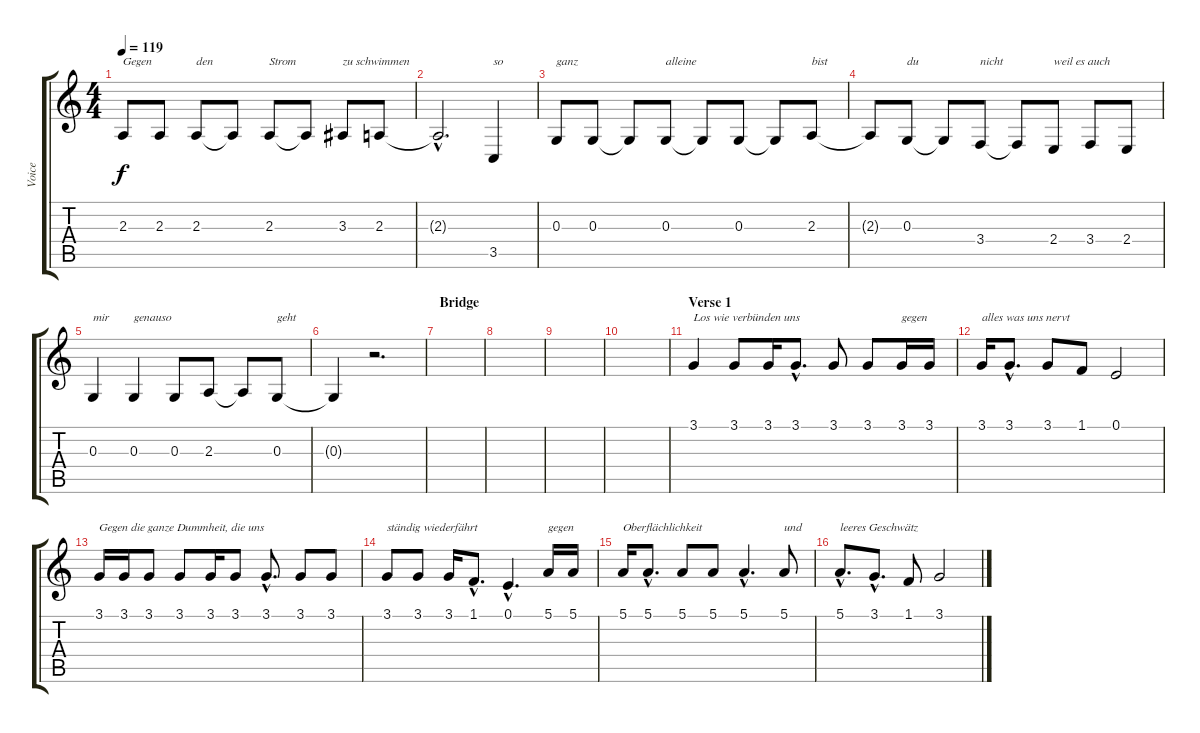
\track ("Voice" "Voice") {instrument lead6voice}
\staff {score tabs}
\tuning (E4 B3 G3 D3 A2 E2) {hide}
\ts (4 4)
\tempo 119
\clef g2
\ks c
2.3.8{txt "Gegen" dy f} 2.3.8 2.3.8{txt "den"} 2.3{t}.8 2.3.8{txt "Strom"} 2.3{t}.8 3.3.8{txt "zu schwimmen"} 2.3.8 |
2.3{hac t}.2{d} 3.5.4{txt "so"} |
0.3.8{txt "ganz"} 0.3.8 0.3{t}.8 0.3.8{txt "alleine"} 0.3{t}.8 0.3.8 0.3{t}.8 2.3.8{txt "bist"} |
2.3{t}.8 0.3.8{txt "du"} 0.3{t}.8 3.4.8{txt "nicht"} 3.4{t}.8 2.4.8{txt "weil es auch"} 3.4.8 2.4.8 |
0.3.4{txt "mir "} 0.3.4{txt "genauso"} 0.3.8 2.3.8 2.3{t}.8 0.3.8{txt "geht"} |
0.3{t}.4 r.2{d} |
\section ("" "Bridge")
|
|
|
|
\section ("" "Verse 1")
3.1.4{txt "Los wie verbünden uns"} 3.1.8 3.1.16 3.1{hac}.8{d} 3.1.8 3.1.8 3.1.16{txt "gegen"} 3.1.16 |
3.1.16{txt "alles was uns nervt"} 3.1{hac}.8{d} 3.1.8 1.1.8 0.1.2 |
3.1.16{txt "Gegen die ganze Dummheit, die uns"} 3.1.16 3.1.8 3.1.8 3.1.16 3.1.8 3.1{hac}.8{d} 3.1.8 3.1.8 |
3.1.8{txt "ständig wiederfährt"} 3.1.8 3.1.16 1.1{hac}.8{d} 0.1{hac}.4{d} 5.1.16{txt "gegen"} 5.1.16 |
5.1.16{txt "Oberflächlichkeit"} 5.1{hac}.8{d} 5.1.8 5.1.8 5.1{hac}.4{d} 5.1.8{txt "und"} |
5.1{hac}.8{d txt "leeres Geschwätz"} 3.1{hac}.8{d} 1.1.8 3.1.2
